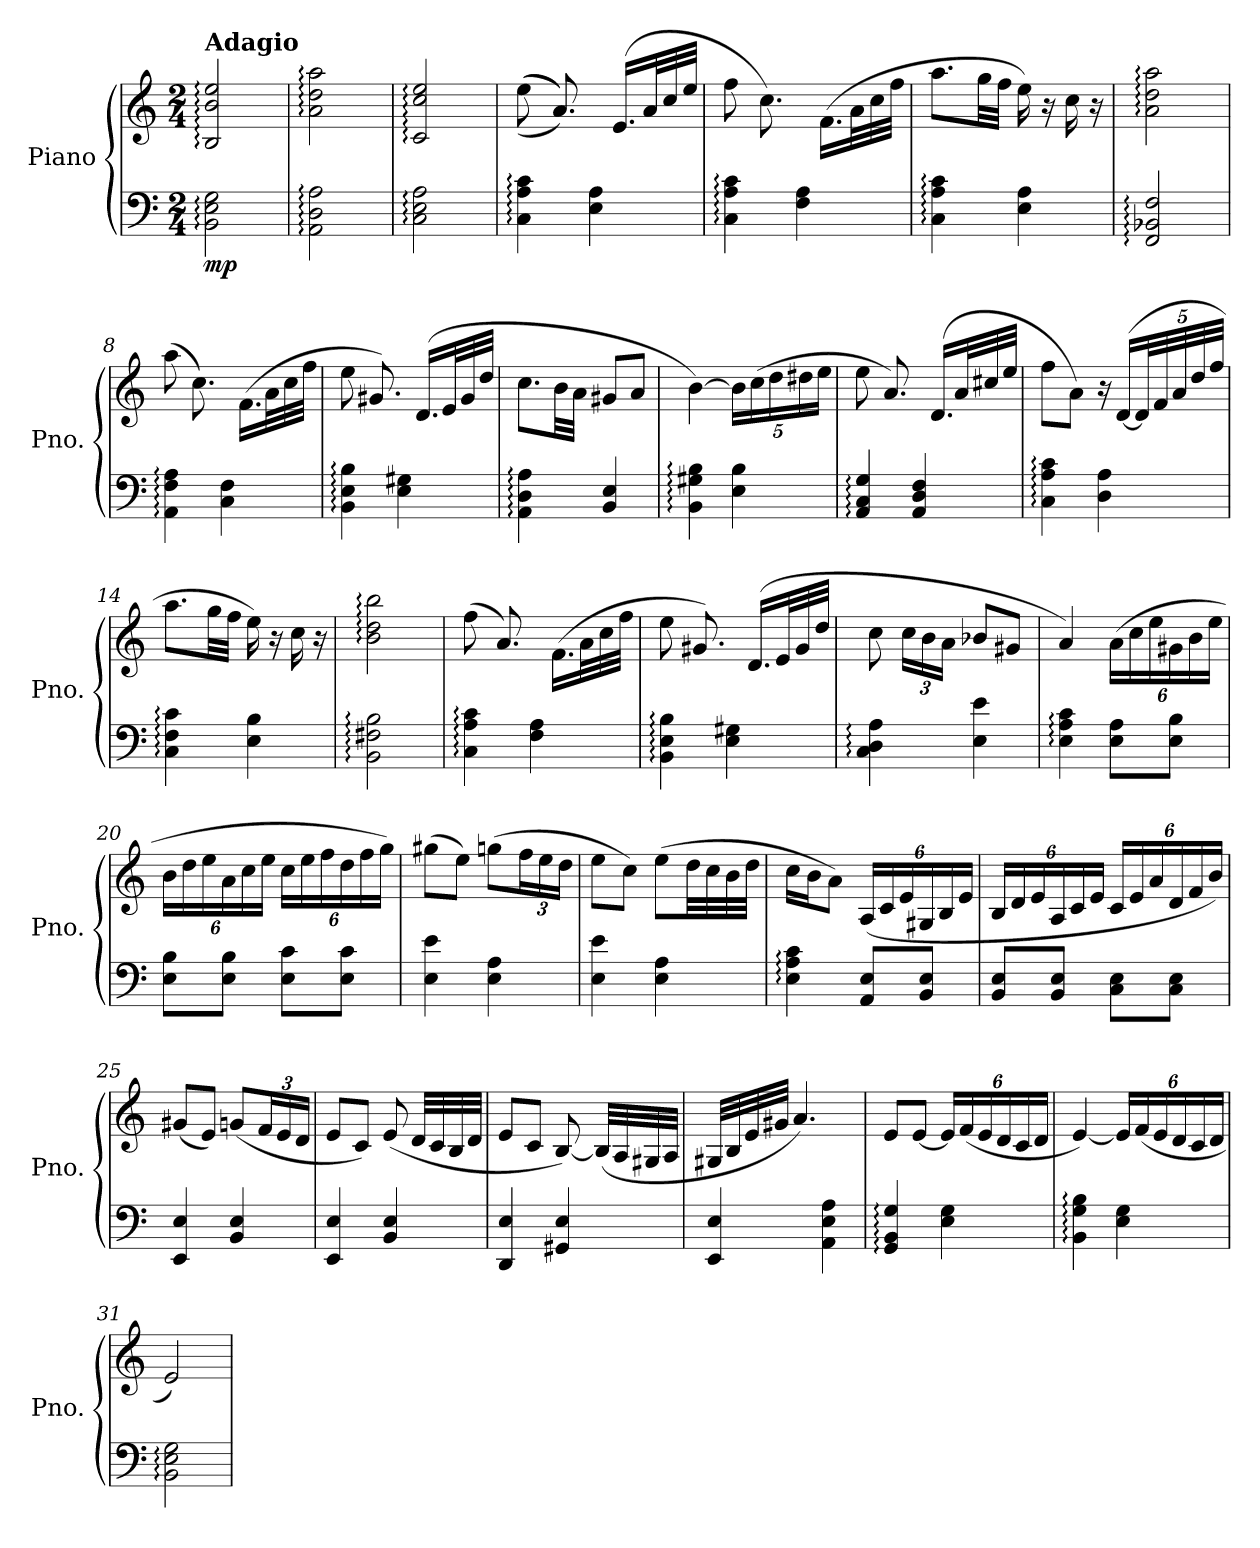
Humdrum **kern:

**kern	**kern	**dynam
*part1	*part1	*part1
*staff2	*staff1	*staff1/2
*I"Piano	*	*
*I'Pno.	*	*
*clefF4	*clefG2	*
*k[]	*k[]	*
*M2/4	*M2/4	*
=1	=1	=1
!	!LO:TX:a:B:t=Adagio	!
!	!	!LO:DY:b=2
2BB\: 2E\: 2G\:	2B/: 2b/: 2ee/:	mp
=2	=2	=2
2AA\: 2D\: 2A\:	2a\: 2dd\: 2aa\:	.
=3	=3	=3
2C\: 2E\: 2A\:	2c/: 2cc/: 2ee/:	.
=4	=4	=4
4C\: 4A\: 4c\:	(>(>(>8ee\	.
.	8.a/)))	.
4E\ 4A\	.	.
.	(<16.e/LL	.
.	32a/L	.
.	32cc/	.
.	32ee/JJJ	.
=5	=5	=5
4C\: 4A\: 4c\:	8ff\	.
.	8.cc\)	.
4F\ 4A\	.	.
.	(>16.f\LL	.
.	32a\L	.
.	32cc\	.
.	32ff\JJJ	.
=6	=6	=6
4C\: 4A\: 4c\:	8.aa\L	.
.	32gg\LL	.
.	32ff\JJJ	.
4E\ 4A\	16ee\)	.
.	16r	.
.	16cc\	.
.	16r	.
=7	=7	=7
2FF/: 2BB-X/: 2F/:	2a\: 2dd\: 2aa\:	.
=8	=8	=8
4AA\: 4F\: 4A\:	(>8aa\	.
.	8.cc\)	.
4C\ 4F\	.	.
.	(>16.f\LL	.
.	32a\L	.
.	32cc\	.
.	32ff\JJJ	.
!!LO:LB:g=z
=9	=9	=9
4BB\: 4E\: 4B\:	8ee\	.
.	8.g#X/)	.
4E\ 4G#X\	.	.
.	(>16.d/LL	.
.	32e/L	.
.	32g#/	.
.	32dd/JJJ	.
=10	=10	=10
4AA\: 4D\: 4A\:	8.cc\L	.
.	32b\LL	.
.	32a\JJJ	.
4BB/ 4E/	8g#X/L	.
.	8a/J	.
=11	=11	=11
4BB\: 4G#X\: 4B\:	[4b\)	.
*	*Xbrackettup	*
4E\ 4B\	20b\LL]	.
.	(>20cc\	.
.	20dd\	.
.	20dd#X\	.
.	20ee\JJ	.
=12	=12	=12
4AA/: 4C/: 4G/:	8ee\	.
.	8.a/)	.
4AA/ 4D/ 4F/	.	.
.	(<16.d/LL	.
.	32a/L	.
.	32cc#X/	.
.	32ee/JJJ	.
=13	=13	=13
4C\: 4A\: 4c\:	8ff\L	.
.	8a\J)	.
4D\ 4A\	16r	.
.	(<[16d/LL	.
.	40d/L]	.
.	40f/	.
.	40a/	.
.	40dd/	.
.	40ff/JJJ	.
!!LO:LB:g=z
=14	=14	=14
4C\: 4F\: 4c\:	8.aa\L	.
.	32gg\LL	.
.	32ff\JJJ	.
4E\ 4B\	16ee\)	.
.	16r	.
.	16cc\	.
.	16r	.
=15	=15	=15
2BB\: 2F#X\: 2B\:	2b\: 2dd\: 2bb\:	.
=16	=16	=16
4C\: 4A\: 4c\:	(>8ff\	.
.	8.a/)	.
4F\ 4A\	.	.
.	(>16.f\LL	.
.	32a\L	.
.	32cc\	.
.	32ff\JJJ	.
=17	=17	=17
4BB\: 4E\: 4B\:	8ee\	.
.	8.g#X/)	.
4E\ 4G#X\	.	.
.	(>16.d/LL	.
.	32e/L	.
.	32g#/	.
.	32dd/JJJ	.
=18	=18	=18
4C\: 4D\: 4A\:	8cc\	.
.	24cc\LL	.
.	24b\	.
.	24a\JJ	.
4E\ 4e\	8b-X/L	.
.	8g#X/J	.
=19	=19	=19
4E\: 4A\: 4c\:	4a/)	.
8E\ 8A\L	(>24a\LL	.
.	24cc\	.
.	24ee\	.
8E\ 8B\J	24g#X\	.
.	24b\	.
.	24ee\JJ	.
!!LO:LB:g=z
=20	=20	=20
8E\ 8B\L	24b\LL	.
.	24dd\	.
.	24ee\	.
8E\ 8B\J	24a\	.
.	24cc\	.
.	24ee\JJ	.
8E\ 8c\L	24cc\LL	.
.	24ee\	.
.	24ff\	.
8E\ 8c\J	24dd\	.
.	24ff\	.
.	24gg\JJ)	.
=21	=21	=21
4E\ 4e\	(>8gg#X\L	.
.	8ee\J)	.
4E\ 4A\	(>8ggn\L	.
.	24ff\L	.
.	24ee\	.
.	24dd\JJ	.
=22	=22	=22
4E\ 4e\	8ee\L	.
.	8cc\J)	.
4E\ 4A\	(>8ee\L	.
.	32dd\LL	.
.	32cc\	.
.	32b\	.
.	32dd\JJJ	.
=23	=23	=23
4E\: 4A\: 4c\:	16cc\LL	.
.	16b\J	.
.	8a\J)	.
8AA/ 8E/L	(>24A/LL	.
.	24c/	.
.	24e/	.
8BB/ 8E/J	24G#X/	.
.	24B/	.
.	24e/JJ	.
=24	=24	=24
8BB/ 8E/L	24B/LL	.
.	24d/	.
.	24e/	.
8BB/ 8E/J	24A/	.
.	24c/	.
.	24e/JJ	.
8C\ 8E\L	24c/LL	.
.	24e/	.
.	24a/	.
8C\ 8E\J	24d/	.
.	24f/	.
.	24b/JJ)	.
!!LO:LB:g=z
=25	=25	=25
4EE/ 4E/	(<8g#X/L	.
.	8e/J)	.
4BB/ 4E/	(<8gn/L	.
.	24f/L	.
.	24e/	.
.	24d/JJ	.
=26	=26	=26
4EE/ 4E/	8e/L	.
.	8c/J)	.
4BB/ 4E/	(<8e/	.
.	32d/LLL	.
.	32c/	.
.	32B/	.
.	32d/JJJ	.
=27	=27	=27
4DD/ 4E/	8e/L	.
.	8c/J	.
4GG#X/ 4E/	[8B/)	.
.	(<32B/LLL]	.
.	32A/	.
.	32G#X/	.
.	32A/JJJ	.
=28	=28	=28
4EE/ 4E/	32G#X/LLL	.
.	32B/	.
.	32e/	.
.	32g#X/JJJ	.
.	4.a/)	.
4AA\ 4E\ 4A\	.	.
=29	=29	=29
4GG/: 4BB/: 4G/:	8e/L	.
.	[8e/J	.
4E\ 4G\	24e/LL]	.
.	(<24f/	.
.	24e/	.
.	24d/	.
.	24c/	.
.	24d/JJ	.
!!LO:PB:g=z
=30	=30	=30
4BB\: 4G\: 4B\:	[4e/)	.
4E\ 4G\	24e/LL]	.
.	(<24f/	.
.	24e/	.
.	24d/	.
.	24c/	.
.	24d/JJ	.
=31	=31	=31
2BB\: 2E\: 2G\:	2e/)	.
=	=	=
*-	*-	*-
